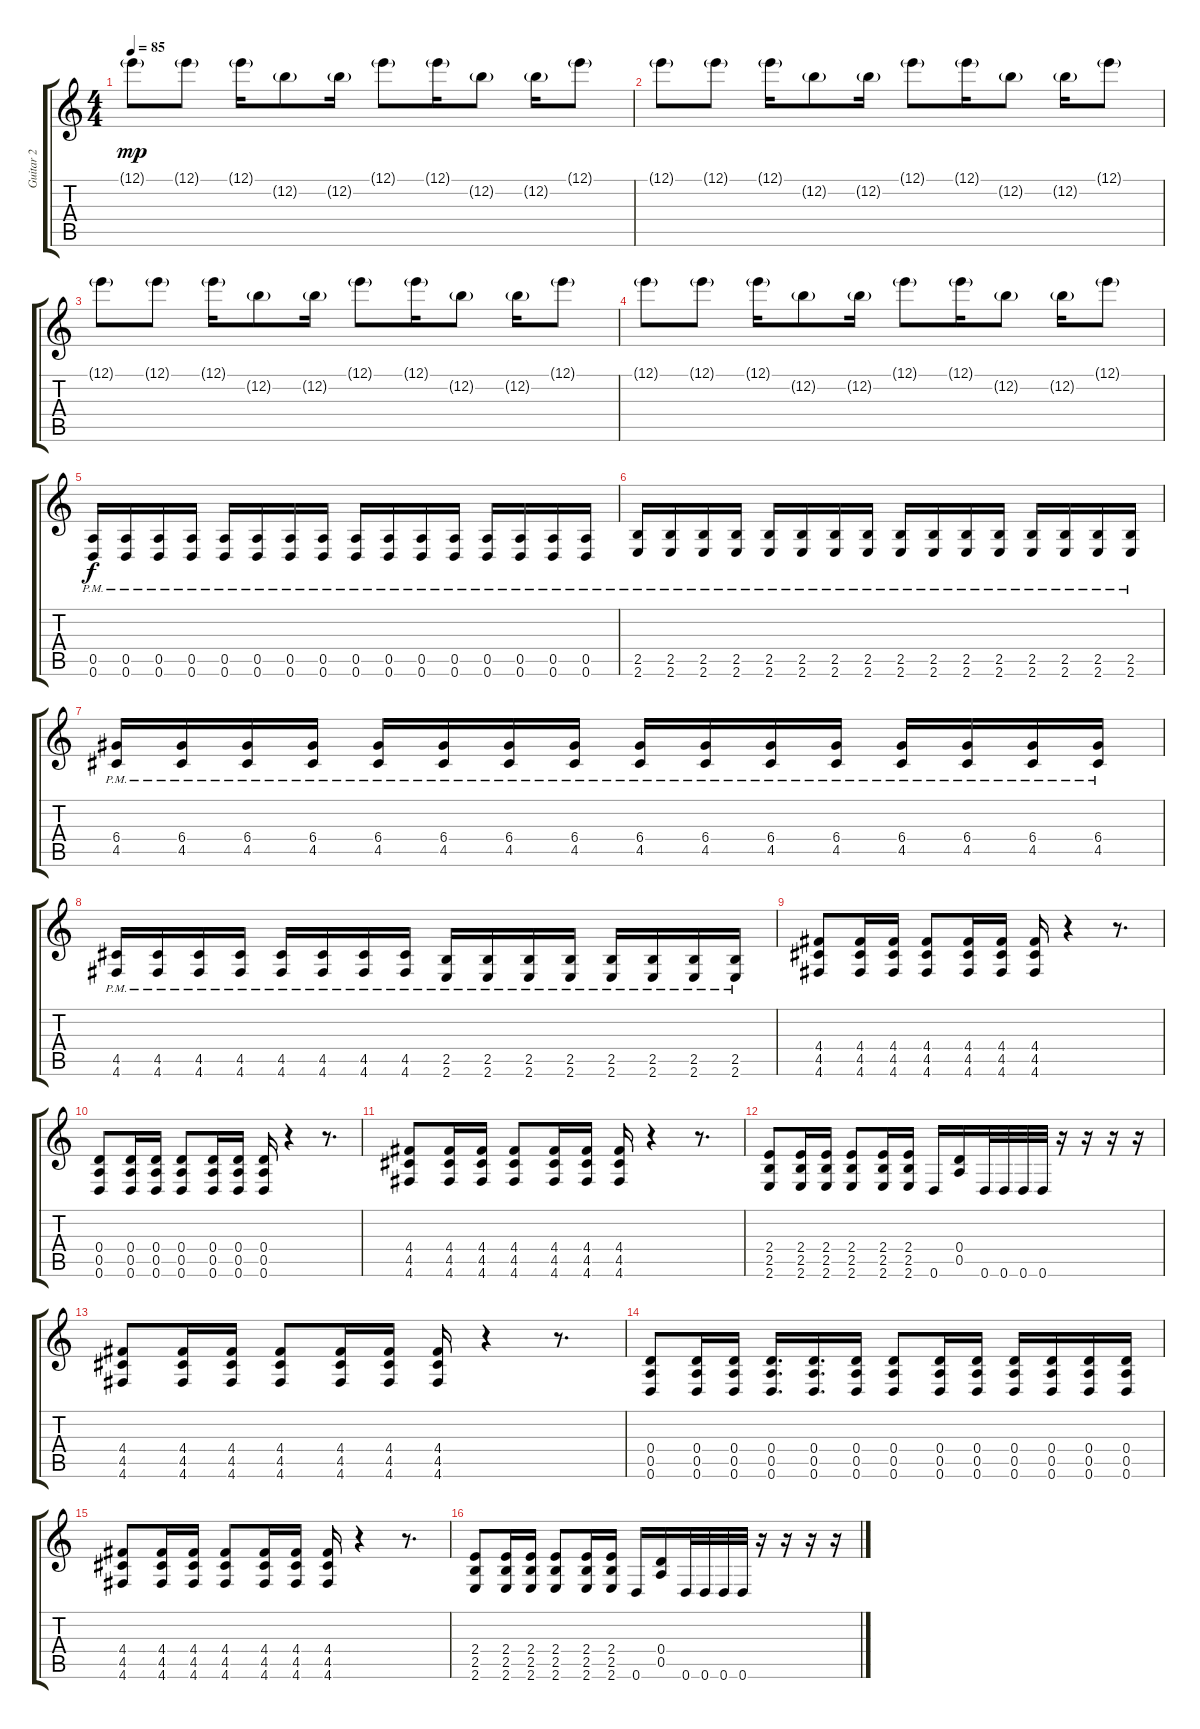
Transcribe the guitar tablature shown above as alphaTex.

\track ("Guitar 2" "Guitar 2") {instrument distortionguitar}
\staff {score tabs}
\tuning (E4 B3 G3 D3 A2 D2) {hide}
\ts (4 4)
\tempo 85
\clef g2
\ks c
12.1{g}.8{dy mp} 12.1{g}.8 12.1{g}.16 12.2{g}.8 12.2{g}.16 12.1{g}.8 12.1{g}.16 12.2{g}.8 12.2{g}.16 12.1{g}.8 |
12.1{g}.8 12.1{g}.8 12.1{g}.16 12.2{g}.8 12.2{g}.16 12.1{g}.8 12.1{g}.16 12.2{g}.8 12.2{g}.16 12.1{g}.8 |
12.1{g}.8 12.1{g}.8 12.1{g}.16 12.2{g}.8 12.2{g}.16 12.1{g}.8 12.1{g}.16 12.2{g}.8 12.2{g}.16 12.1{g}.8 |
12.1{g}.8 12.1{g}.8 12.1{g}.16 12.2{g}.8 12.2{g}.16 12.1{g}.8 12.1{g}.16 12.2{g}.8 12.2{g}.16 12.1{g}.8 |
(0.5{pm} 0.6{pm}).16{dy f instrument distortionguitar} (0.5{pm} 0.6{pm}).16 (0.5{pm} 0.6{pm}).16 (0.5{pm} 0.6{pm}).16 (0.5{pm} 0.6{pm}).16 (0.5{pm} 0.6{pm}).16 (0.5{pm} 0.6{pm}).16 (0.5{pm} 0.6{pm}).16 (0.5{pm} 0.6{pm}).16 (0.5{pm} 0.6{pm}).16 (0.5{pm} 0.6{pm}).16 (0.5{pm} 0.6{pm}).16 (0.5{pm} 0.6{pm}).16 (0.5{pm} 0.6{pm}).16 (0.5{pm} 0.6{pm}).16 (0.5{pm} 0.6{pm}).16 |
(2.5{pm} 2.6{pm}).16 (2.5{pm} 2.6{pm}).16 (2.5{pm} 2.6{pm}).16 (2.5{pm} 2.6{pm}).16 (2.5{pm} 2.6{pm}).16 (2.5{pm} 2.6{pm}).16 (2.5{pm} 2.6{pm}).16 (2.5{pm} 2.6{pm}).16 (2.5{pm} 2.6{pm}).16 (2.5{pm} 2.6{pm}).16 (2.5{pm} 2.6{pm}).16 (2.5{pm} 2.6{pm}).16 (2.5{pm} 2.6{pm}).16 (2.5{pm} 2.6{pm}).16 (2.5{pm} 2.6{pm}).16 (2.5{pm} 2.6{pm}).16 |
(6.4{pm} 4.5{pm}).16 (6.4{pm} 4.5{pm}).16 (6.4{pm} 4.5{pm}).16 (6.4{pm} 4.5{pm}).16 (6.4{pm} 4.5{pm}).16 (6.4{pm} 4.5{pm}).16 (6.4{pm} 4.5{pm}).16 (6.4{pm} 4.5{pm}).16 (6.4{pm} 4.5{pm}).16 (6.4{pm} 4.5{pm}).16 (6.4{pm} 4.5{pm}).16 (6.4{pm} 4.5{pm}).16 (6.4{pm} 4.5{pm}).16 (6.4{pm} 4.5{pm}).16 (6.4{pm} 4.5{pm}).16 (6.4{pm} 4.5{pm}).16 |
(4.5{pm} 4.6{pm}).16 (4.5{pm} 4.6{pm}).16 (4.5{pm} 4.6{pm}).16 (4.5{pm} 4.6{pm}).16 (4.5{pm} 4.6{pm}).16 (4.5{pm} 4.6{pm}).16 (4.5{pm} 4.6{pm}).16 (4.5{pm} 4.6{pm}).16 (2.5{pm} 2.6{pm}).16 (2.5{pm} 2.6{pm}).16 (2.5{pm} 2.6{pm}).16 (2.5{pm} 2.6{pm}).16 (2.5{pm} 2.6{pm}).16 (2.5{pm} 2.6{pm}).16 (2.5{pm} 2.6{pm}).16 (2.5{pm} 2.6{pm}).16 |
(4.4 4.5 4.6).8{volume 11} (4.4 4.5 4.6).16 (4.4 4.5 4.6).16 (4.4 4.5 4.6).8 (4.4 4.5 4.6).16 (4.4 4.5 4.6).16 (4.4 4.5 4.6).16 r.4 r.8{d} |
(0.4 0.5 0.6).8 (0.4 0.5 0.6).16 (0.4 0.5 0.6).16 (0.4 0.5 0.6).8 (0.4 0.5 0.6).16 (0.4 0.5 0.6).16 (0.4 0.5 0.6).16 r.4 r.8{d} |
(4.4 4.5 4.6).8 (4.4 4.5 4.6).16 (4.4 4.5 4.6).16 (4.4 4.5 4.6).8 (4.4 4.5 4.6).16 (4.4 4.5 4.6).16 (4.4 4.5 4.6).16 r.4 r.8{d} |
(2.4 2.5 2.6).8 (2.4 2.5 2.6).16 (2.4 2.5 2.6).16 (2.4 2.5 2.6).8 (2.4 2.5 2.6).16 (2.4 2.5 2.6).16 0.6.16 (0.4 0.5).16 0.6.32 0.6.32 0.6.32 0.6.32 r.16 r.16 r.16 r.16 |
(4.4 4.5 4.6).8{volume 11} (4.4 4.5 4.6).16 (4.4 4.5 4.6).16 (4.4 4.5 4.6).8 (4.4 4.5 4.6).16 (4.4 4.5 4.6).16 (4.4 4.5 4.6).16 r.4 r.8{d} |
(0.4 0.5 0.6).8 (0.4 0.5 0.6).16 (0.4 0.5 0.6).16 (0.4 0.5 0.6).16{d} (0.4 0.5 0.6).16{d} (0.4 0.5 0.6).16 (0.4 0.5 0.6).8 (0.4 0.5 0.6).16 (0.4 0.5 0.6).16 (0.4 0.5 0.6).16 (0.4 0.5 0.6).16 (0.4 0.5 0.6).16 (0.4 0.5 0.6).16 |
(4.4 4.5 4.6).8 (4.4 4.5 4.6).16 (4.4 4.5 4.6).16 (4.4 4.5 4.6).8 (4.4 4.5 4.6).16 (4.4 4.5 4.6).16 (4.4 4.5 4.6).16 r.4 r.8{d} |
(2.4 2.5 2.6).8 (2.4 2.5 2.6).16 (2.4 2.5 2.6).16 (2.4 2.5 2.6).8 (2.4 2.5 2.6).16 (2.4 2.5 2.6).16 0.6.16 (0.4 0.5).16 0.6.32 0.6.32 0.6.32 0.6.32 r.16 r.16 r.16 r.16
